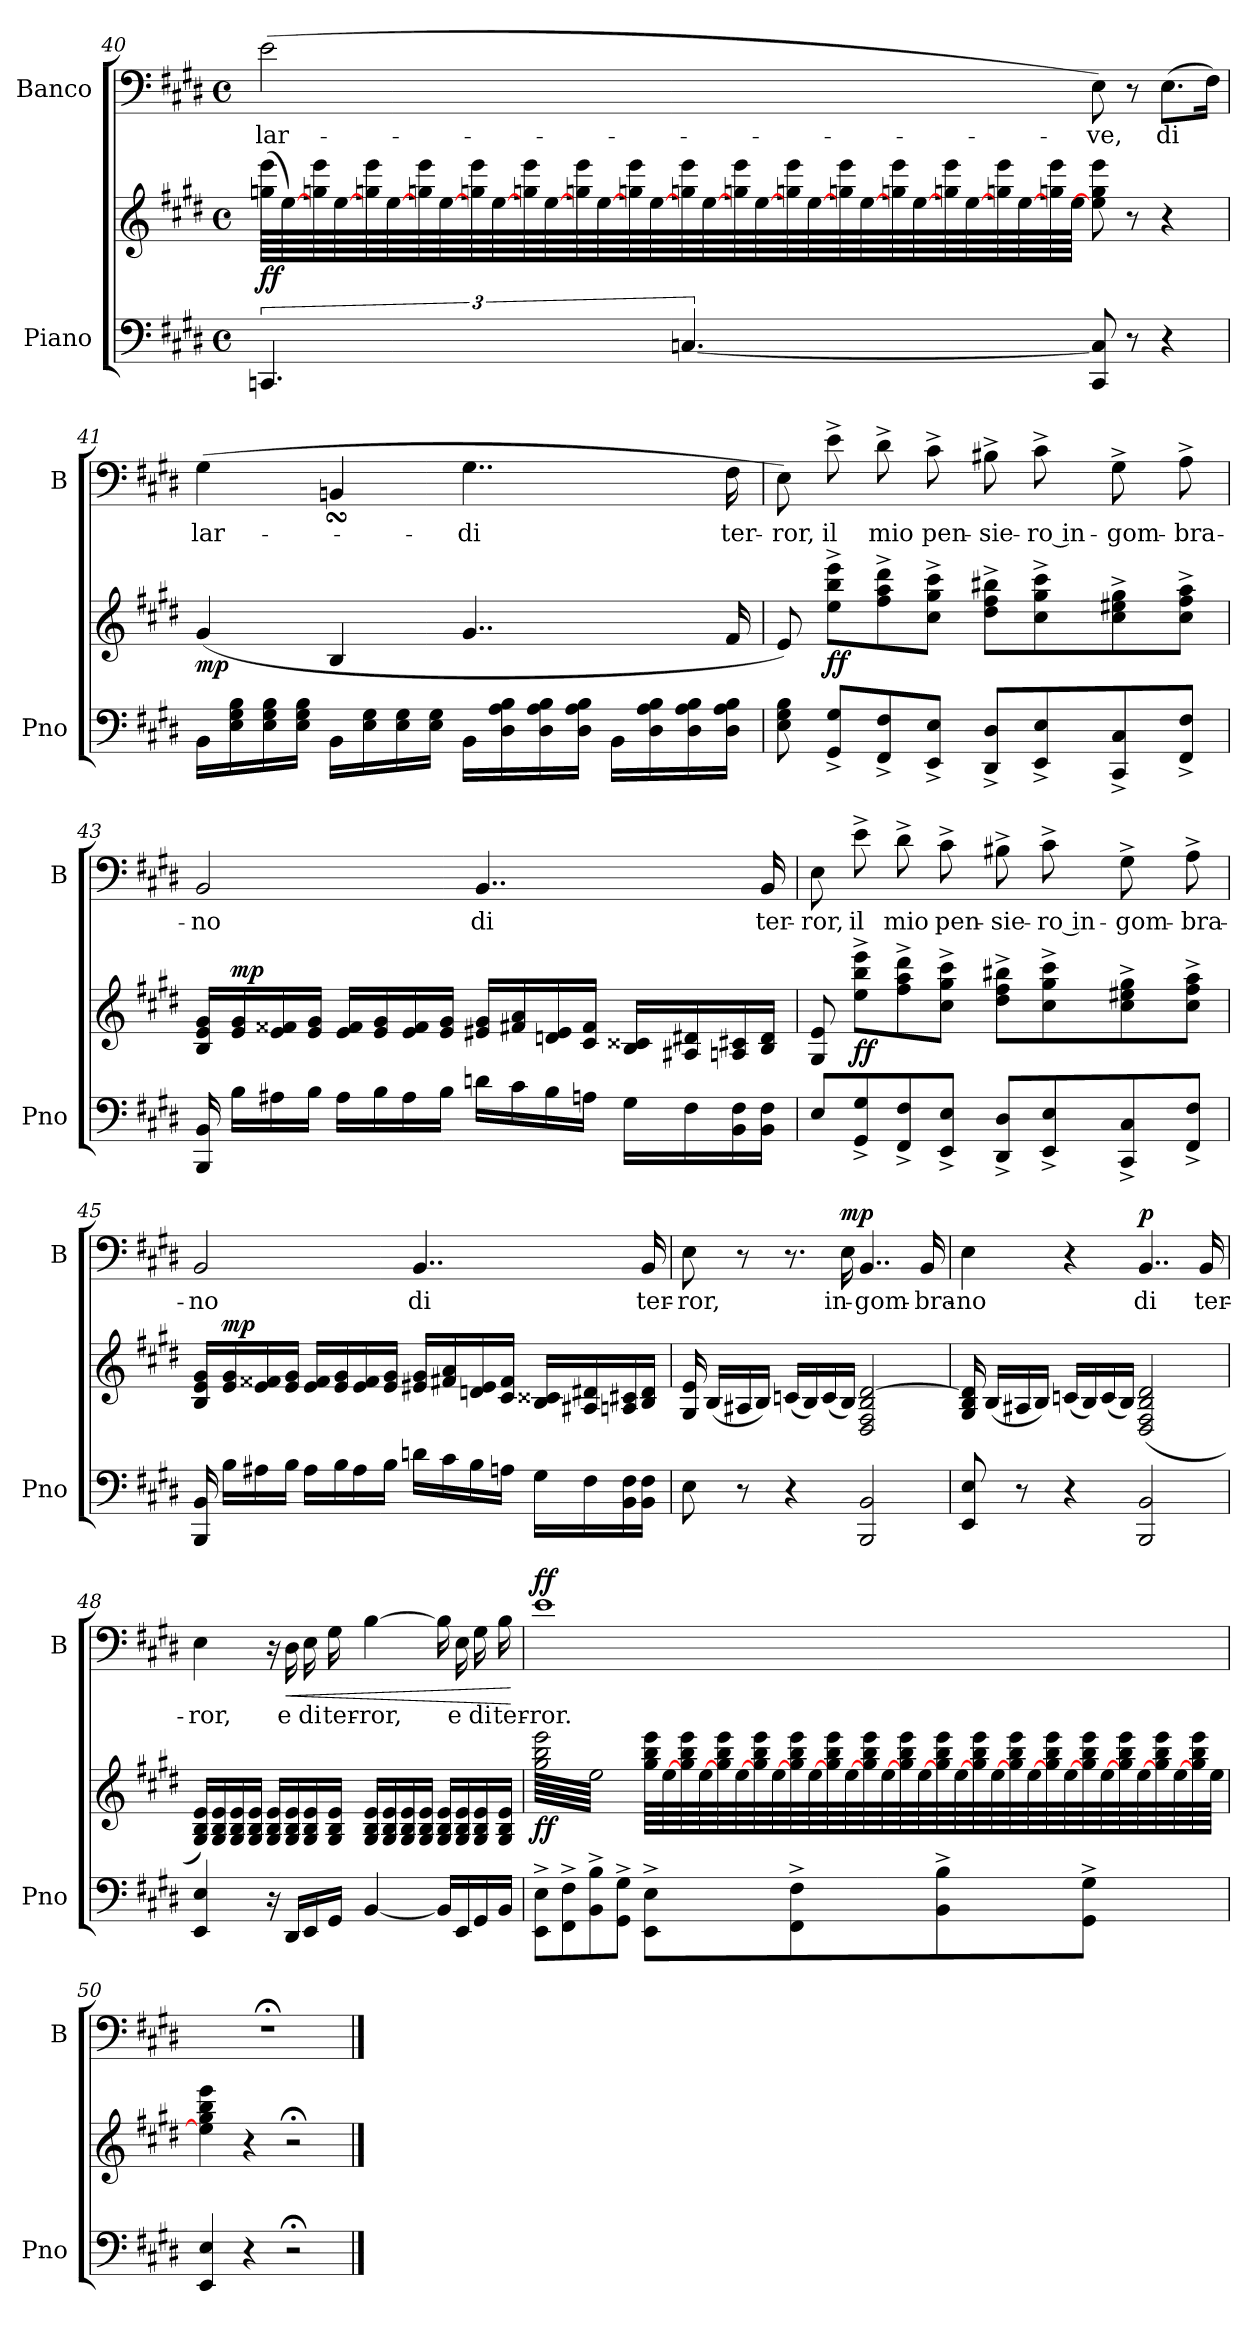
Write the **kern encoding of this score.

**kern	**kern	**dynam	**kern	**text	**dynam
*part2	*part2	*part2	*part1	*part1	*part1
*staff3	*staff2	*staff2/3	*staff1	*staff1	*staff1
*I"Piano	*	*	*I"Banco	*	*
*I'Pno	*	*	*I'B	*	*
*clefF4	*clefG2	*	*clefF4	*	*
*k[f#c#g#d#]	*k[f#c#g#d#]	*	*k[f#c#g#d#]	*	*
*M4/4	*M4/4	*	*M4/4	*	*
*met(c)	*met(c)	*	*met(c)	*	*
=40	=40	=40	=40	=40	=40
!	!	!LO:DY:b	!	!LO:LY:b	!
*	*tremolo	*	*	*	*
6.CCn/	(>64ggn\ 64eee\LLLL	ff	(>2e\	lar-	.
.	[64ee\)	.	.	.	.
.	64ggn\ 64eee\	.	.	.	.
.	[64ee\)	.	.	.	.
.	64ggn\ 64eee\	.	.	.	.
.	[64ee\)	.	.	.	.
.	64ggn\ 64eee\	.	.	.	.
.	[64ee\)	.	.	.	.
.	64ggn\ 64eee\	.	.	.	.
.	[64ee\)	.	.	.	.
.	64ggn\ 64eee\	.	.	.	.
.	[64ee\)	.	.	.	.
.	64ggn\ 64eee\	.	.	.	.
.	[64ee\)	.	.	.	.
.	64ggn\ 64eee\	.	.	.	.
.	[64ee\)	.	.	.	.
[6.Cn/	64ggn\ 64eee\	.	.	.	.
.	[64ee\)	.	.	.	.
.	64ggn\ 64eee\	.	.	.	.
.	[64ee\)	.	.	.	.
.	64ggn\ 64eee\	.	.	.	.
.	[64ee\)	.	.	.	.
.	64ggn\ 64eee\	.	.	.	.
.	[64ee\)	.	.	.	.
.	64ggn\ 64eee\	.	.	.	.
.	[64ee\)	.	.	.	.
.	64ggn\ 64eee\	.	.	.	.
.	[64ee\)	.	.	.	.
.	64ggn\ 64eee\	.	.	.	.
.	[64ee\)	.	.	.	.
.	64ggn\ 64eee\	.	.	.	.
.	64ee\)JJJJ	.	.	.	.
*	*Xtremolo	*	*	*	*
!	!	!	!	!LO:LY:b	!
8CC/ 8C/]	8ee\] 8gg\ 8eee\	.	8E\)	-ve,	.
.	.	.	.	.	.
.	.	.	.	.	.
.	.	.	.	.	.
.	.	.	.	.	.
.	.	.	.	.	.
.	.	.	.	.	.
.	.	.	.	.	.
8r	8r	.	8r	.	.
.	.	.	.	.	.
.	.	.	.	.	.
.	.	.	.	.	.
.	.	.	.	.	.
.	.	.	.	.	.
.	.	.	.	.	.
.	.	.	.	.	.
!	!	!	!	!LO:LY:b	!
4r	4r	.	(>8.E\L	di	.
.	.	.	16F#\Jk)	.	.
=41	=41	=41	=41	=41	=41
!	!	!LO:DY:b	!	!LO:LY:b	!
16BB\LL	(>4g#/	mp	(>4G#\	lar-	.
16E\ 16G#\ 16B\	.	.	.	.	.
16E\ 16G#\ 16B\	.	.	.	.	.
16E\ 16G#\ 16B\JJ	.	.	.	.	.
!	!	!	!	!LO:LY:b	!
16BB\LL	4B/	.	4AA#X/yysSSs 4BB/sSSs	-ve e	.
16E\ 16G#\	.	.	.	.	.
16E\ 16G#\	.	.	.	.	.
16E\ 16G#\JJ	.	.	.	.	.
!	!	!	!	!LO:LY:b	!
16BB\LL	4..g#/	.	4..G#\	di	.
16D#\ 16A\ 16B\	.	.	.	.	.
16D#\ 16A\ 16B\	.	.	.	.	.
16D#\ 16A\ 16B\JJ	.	.	.	.	.
16BB\LL	.	.	.	.	.
16D#\ 16A\ 16B\	.	.	.	.	.
16D#\ 16A\ 16B\	.	.	.	.	.
!	!	!	!	!LO:LY:b	!
16D#\ 16A\ 16B\JJ	16f#/	.	16F#\	ter-	.
!!LO:LB:g=z
=42	=42	=42	=42	=42	=42
!	!	!	!	!LO:LY:b	!
8E\ 8G#\ 8B\	8e/)	.	8E\)	-ror,	.
!	!	!LO:DY:b	!	!LO:LY:b	!
8GG#/^ 8G#/^L	8ee\^ 8bb\^ 8eee\^L	ff	8e^\	il	.
!	!	!	!	!LO:LY:b	!
8FF#/^ 8F#/^	8ff#\^ 8aa\^ 8ddd#\^	.	8d#^\	mio	.
!	!	!	!	!LO:LY:b	!
8EE/^ 8E/^J	8cc#\^ 8gg#\^ 8ccc#\^J	.	8c#^\	pen-	.
!	!	!	!	!LO:LY:b	!
8DD#/^ 8D#/^L	8dd#\^ 8ff#\^ 8bb#X\^L	.	8B#X^\	-sie-	.
!	!	!	!	!LO:LY:b	!
8EE/^ 8E/^	8cc#\^ 8gg#\^ 8ccc#\^	.	8c#^\	-ro in-	.
!	!	!	!	!LO:LY:b	!
8CC#/^ 8C#/^	8cc#\^ 8ee#X\^ 8gg#\^	.	8G#^\	-gom-	.
!	!	!	!	!LO:LY:b	!
8FF#/^ 8F#/^J	8cc#\^ 8ff#\^ 8aa\^J	.	8A^\	-bra-	.
=43	=43	=43	=43	=43	=43
!	!	!	!	!LO:LY:b	!
16BBB/ 16BB/	16B/ 16e/ 16g#/LL	.	2BB/	-no	.
!	!	!LO:DY:a	!	!	!
16B\LL	16e/ 16g#/	mp	.	.	.
16A#X\	16e/ 16f##X/	.	.	.	.
16B\JJ	16e/ 16g#/JJ	.	.	.	.
16A#\LL	16e/ 16f##/LL	.	.	.	.
16B\	16e/ 16g#/	.	.	.	.
16A#\	16e/ 16f##/	.	.	.	.
16B\JJ	16e/ 16g#/JJ	.	.	.	.
!	!	!	!	!LO:LY:b	!
16dn\LL	16e#X/ 16g#/LL	.	4..BB/	di	.
16c#\	16f#X/ 16a/	.	.	.	.
16B\	16dn/ 16e#/	.	.	.	.
16An\JJ	16c#/ 16f#/JJ	.	.	.	.
16G#\LL	16B/ 16c##X/LL	.	.	.	.
16F#\	16A#X/ 16d#X/	.	.	.	.
16BB\ 16F#\	16An/ 16c#X/	.	.	.	.
!	!	!	!	!LO:LY:b	!
16BB\ 16F#\JJ	16B/ 16d#/JJ	.	16BB/	ter-	.
!!LO:PB:g=z
=44	=44	=44	=44	=44	=44
!	!	!	!	!LO:LY:b	!
8E/L	8G#/ 8e/	.	8E\	-ror,	.
!	!	!LO:DY:b	!	!LO:LY:b	!
8GG#/^ 8G#/^	8ee\^ 8bb\^ 8eee\^L	ff	8e^\	il	.
!	!	!	!	!LO:LY:b	!
8FF#/^ 8F#/^	8ff#\^ 8aa\^ 8ddd#\^	.	8d#^\	mio	.
!	!	!	!	!LO:LY:b	!
8EE/^ 8E/^J	8cc#\^ 8gg#\^ 8ccc#\^J	.	8c#^\	pen-	.
!	!	!	!	!LO:LY:b	!
8DD#/^ 8D#/^L	8dd#\^ 8ff#\^ 8bb#X\^L	.	8B#X^\	-sie-	.
!	!	!	!	!LO:LY:b	!
8EE/^ 8E/^	8cc#\^ 8gg#\^ 8ccc#\^	.	8c#^\	-ro in-	.
!	!	!	!	!LO:LY:b	!
8CC#/^ 8C#/^	8cc#\^ 8ee#X\^ 8gg#\^	.	8G#^\	-gom-	.
!	!	!	!	!LO:LY:b	!
8FF#/^ 8F#/^J	8cc#\^ 8ff#\^ 8aa\^J	.	8A^\	-bra-	.
=45	=45	=45	=45	=45	=45
!	!	!	!	!LO:LY:b	!
16BBB/ 16BB/	16B/ 16e/ 16g#/LL	.	2BB/	-no	.
!	!	!LO:DY:a	!	!	!
16B\LL	16e/ 16g#/	mp	.	.	.
16A#X\	16e/ 16f##X/	.	.	.	.
16B\JJ	16e/ 16g#/JJ	.	.	.	.
16A#\LL	16e/ 16f##/LL	.	.	.	.
16B\	16e/ 16g#/	.	.	.	.
16A#\	16e/ 16f##/	.	.	.	.
16B\JJ	16e/ 16g#/JJ	.	.	.	.
!	!	!	!	!LO:LY:b	!
16dn\LL	16e#X/ 16g#/LL	.	4..BB/	di	.
16c#\	16f#X/ 16a/	.	.	.	.
16B\	16dn/ 16e#/	.	.	.	.
16An\JJ	16c#/ 16f#/JJ	.	.	.	.
16G#\LL	16B/ 16c##X/LL	.	.	.	.
16F#\	16A#X/ 16d#X/	.	.	.	.
16BB\ 16F#\	16An/ 16c#X/	.	.	.	.
!	!	!	!	!LO:LY:b	!
16BB\ 16F#\JJ	16B/ 16d#/JJ	.	16BB/	ter-	.
!!LO:LB:g=z
=46	=46	=46	=46	=46	=46
!	!	!	!	!LO:LY:b	!
8E\	16G#/ 16e/	.	8E\	-ror,	.
.	(<16B/LL	.	.	.	.
8r	16A#X/	.	8r	.	.
.	16B/JJ)	.	.	.	.
4r	(<16cn/LL	.	8.r	.	.
.	16B/)	.	.	.	.
.	(<16c/	.	.	.	.
!	!	!	!	!LO:LY:b	!LO:DY:a
.	16B/JJ)	.	16E\	in-	mp
!	!	!	!	!LO:LY:b	!
2BBB/ 2BB/	2D#/ 2F#/ 2B/ [2d#/	.	4..BB/	-gom-	.
!	!	!	!	!LO:LY:b	!
.	.	.	16BB/	-bra-	.
=47	=47	=47	=47	=47	=47
!	!	!	!	!LO:LY:b	!
8EE/ 8E/	16G#/ 16B/ 16d#/]	.	4E\	-no	.
.	(<16B/LL	.	.	.	.
8r	16A#X/	.	.	.	.
.	16B/JJ)	.	.	.	.
4r	(<16cn/LL	.	4r	.	.
.	16B/)	.	.	.	.
.	(<16c/	.	.	.	.
.	16B/JJ)	.	.	.	.
!	!	!	!	!LO:LY:b	!LO:DY:a
2BBB/ 2BB/	(>2D#/ 2F#/ 2B/ 2d#/	.	4..BB/	di	p
!	!	!	!	!LO:LY:b	!
.	.	.	16BB/	ter-	.
!!LO:LB:g=z
=48	=48	=48	=48	=48	=48
!	!	!	!	!LO:LY:b	!
4EE/ 4E/	16G#/ 16B/ 16e/LL)	.	4E\	-ror,	.
.	16G#/ 16B/ 16e/	.	.	.	.
.	16G#/ 16B/ 16e/	.	.	.	.
.	16G#/ 16B/ 16e/JJ	.	.	.	.
16r	16G#/ 16B/ 16e/LL	.	16r	.	.
!	!	!	!	!LO:LY:b	!LO:HP:b
16DD#/LL	16G#/ 16B/ 16e/	.	16D#\	e	<
!	!	!	!	!LO:LY:b	!
16EE/	16G#/ 16B/ 16e/	.	16E\	di	.
!	!	!	!	!LO:LY:b	!
16GG#/JJ	16G#/ 16B/ 16e/JJ	.	16G#\	ter-	.
!	!	!	!	!LO:LY:b	!
[4BB/	16G#/ 16B/ 16e/LL	.	[4B\	-ror,	.
.	16G#/ 16B/ 16e/	.	.	.	.
.	16G#/ 16B/ 16e/	.	.	.	.
.	16G#/ 16B/ 16e/JJ	.	.	.	.
16BB/LL]	16G#/ 16B/ 16e/LL	.	16B\]	.	.
!	!	!	!	!LO:LY:b	!
16EE/	16G#/ 16B/ 16e/	.	16E\	e	.
!	!	!	!	!LO:LY:b	!
16GG#/	16G#/ 16B/ 16e/	.	16G#\	di	.
!	!	!	!	!LO:LY:b	!
16BB/JJ	16G#/ 16B/ 16e/JJ	.	16B\	ter-	.
.	.	.	.	.	[
=49	=49	=49	=49	=49	=49
!	!	!LO:DY:b	!	!LO:LY:b	!LO:DY:a
*	*tremolo	*	*	*	*
8EE\^ 8E\^L	64gg#\ 64bb\ 64eee\LLLL	ff	1e	-ror.	ff
.	64ee\	.	.	.	.
.	64gg#\ 64bb\ 64eee\	.	.	.	.
.	64ee\	.	.	.	.
.	64gg#\ 64bb\ 64eee\	.	.	.	.
.	64ee\	.	.	.	.
.	64gg#\ 64bb\ 64eee\	.	.	.	.
.	64ee\	.	.	.	.
8FF#\^ 8F#\^	64gg#\ 64bb\ 64eee\	.	.	.	.
.	64ee\	.	.	.	.
.	64gg#\ 64bb\ 64eee\	.	.	.	.
.	64ee\	.	.	.	.
.	64gg#\ 64bb\ 64eee\	.	.	.	.
.	64ee\	.	.	.	.
.	64gg#\ 64bb\ 64eee\	.	.	.	.
.	64ee\	.	.	.	.
8BB\^ 8B\^	64gg#\ 64bb\ 64eee\	.	.	.	.
.	64ee\	.	.	.	.
.	64gg#\ 64bb\ 64eee\	.	.	.	.
.	64ee\	.	.	.	.
.	64gg#\ 64bb\ 64eee\	.	.	.	.
.	64ee\	.	.	.	.
.	64gg#\ 64bb\ 64eee\	.	.	.	.
.	64ee\	.	.	.	.
8GG#\^ 8G#\^J	64gg#\ 64bb\ 64eee\	.	.	.	.
.	64ee\	.	.	.	.
.	64gg#\ 64bb\ 64eee\	.	.	.	.
.	64ee\	.	.	.	.
.	64gg#\ 64bb\ 64eee\	.	.	.	.
.	64ee\	.	.	.	.
.	64gg#\ 64bb\ 64eee\	.	.	.	.
.	64ee\JJJJ	.	.	.	.
8EE\^ 8E\^L	64gg#\ 64bb\ 64eee\LLLL	.	.	.	.
.	[64ee\	.	.	.	.
.	64gg#\ 64bb\ 64eee\	.	.	.	.
.	[64ee\	.	.	.	.
.	64gg#\ 64bb\ 64eee\	.	.	.	.
.	[64ee\	.	.	.	.
.	64gg#\ 64bb\ 64eee\	.	.	.	.
.	[64ee\	.	.	.	.
8FF#\^ 8F#\^	64gg#\ 64bb\ 64eee\	.	.	.	.
.	[64ee\	.	.	.	.
.	64gg#\ 64bb\ 64eee\	.	.	.	.
.	[64ee\	.	.	.	.
.	64gg#\ 64bb\ 64eee\	.	.	.	.
.	[64ee\	.	.	.	.
.	64gg#\ 64bb\ 64eee\	.	.	.	.
.	[64ee\	.	.	.	.
8BB\^ 8B\^	64gg#\ 64bb\ 64eee\	.	.	.	.
.	[64ee\	.	.	.	.
.	64gg#\ 64bb\ 64eee\	.	.	.	.
.	[64ee\	.	.	.	.
.	64gg#\ 64bb\ 64eee\	.	.	.	.
.	[64ee\	.	.	.	.
.	64gg#\ 64bb\ 64eee\	.	.	.	.
.	[64ee\	.	.	.	.
8GG#\^ 8G#\^J	64gg#\ 64bb\ 64eee\	.	.	.	.
.	[64ee\	.	.	.	.
.	64gg#\ 64bb\ 64eee\	.	.	.	.
.	[64ee\	.	.	.	.
.	64gg#\ 64bb\ 64eee\	.	.	.	.
.	[64ee\	.	.	.	.
.	64gg#\ 64bb\ 64eee\	.	.	.	.
.	64ee\JJJJ	.	.	.	.
*	*Xtremolo	*	*	*	*
=50	=50	=50	=50	=50	=50
4EE/ 4E/	4ee\] 4gg#\ 4bb\ 4eee\	.	1r;<	.	.
.	.	.	.	.	.
.	.	.	.	.	.
.	.	.	.	.	.
.	.	.	.	.	.
.	.	.	.	.	.
.	.	.	.	.	.
.	.	.	.	.	.
.	.	.	.	.	.
.	.	.	.	.	.
.	.	.	.	.	.
.	.	.	.	.	.
.	.	.	.	.	.
.	.	.	.	.	.
.	.	.	.	.	.
.	.	.	.	.	.
4r	4r	.	.	.	.
2r;<	2r;<	.	.	.	.
==	==	==	==	==	==
*-	*-	*-	*-	*-	*-
